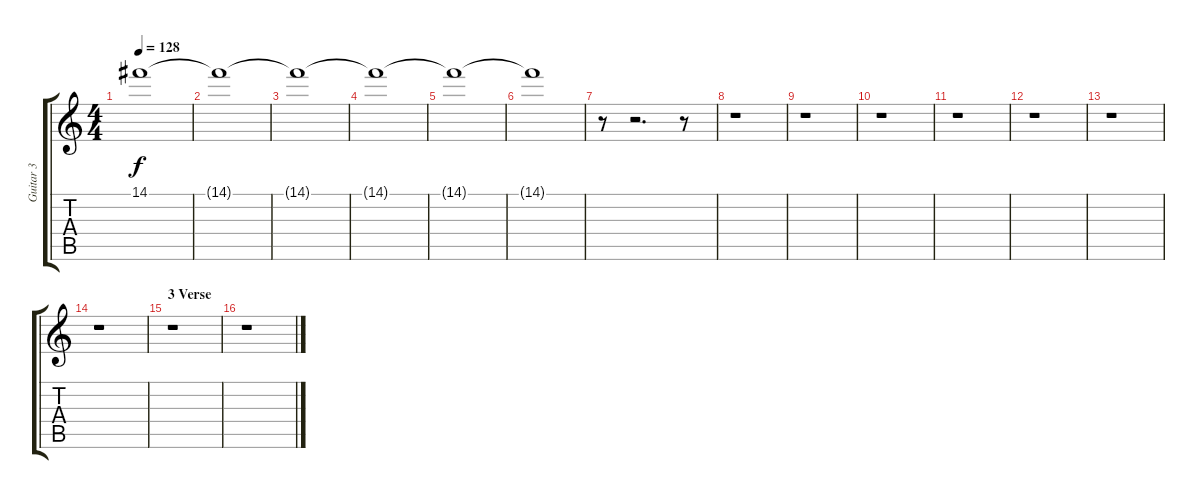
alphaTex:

\track ("Guitar 3" "Guitar 3") {instrument overdrivenguitar}
\staff {score tabs}
\tuning (E4 B3 G3 D3 A2 E2) {hide}
\ts (4 4)
\tempo 128
\clef g2
\ks c
14.1{t}.1{dy f volume 1} |
14.1{t}.1{volume 4} |
14.1{t}.1 |
14.1{t}.1{volume 2} |
14.1{t}.1 |
14.1{t}.1 |
r.8 r.2{d} r.8 |
r.1 |
r.1 |
r.1 |
r.1 |
r.1 |
r.1 |
r.1 |
\section ("" "3 Verse")
r.1 |
r.1
